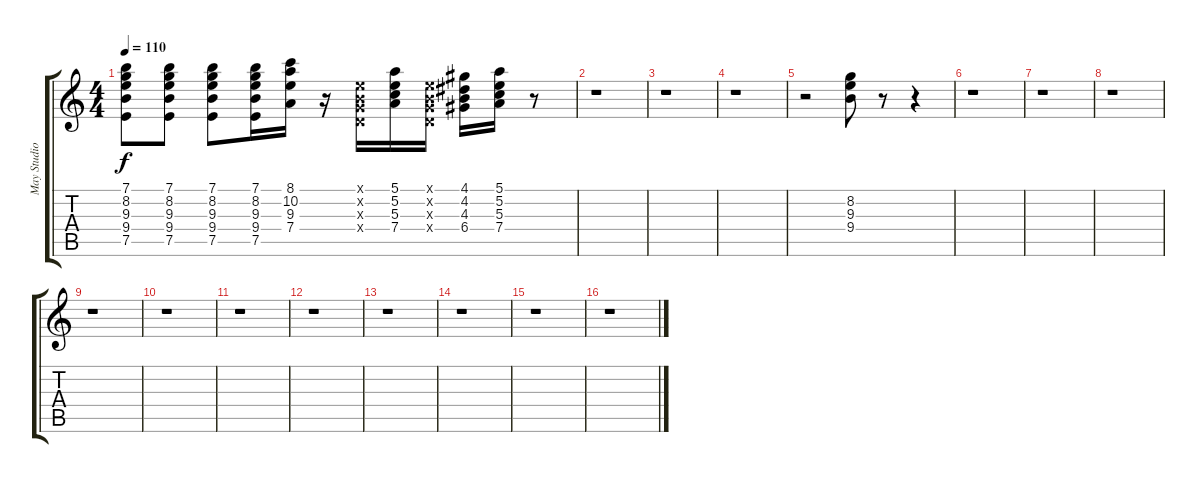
\track ("May Studio Guitar" "May Studio") {instrument electricguitarclean}
\staff {score tabs}
\tuning (E4 B3 G3 D3 A2 E2) {hide}
\ts (4 4)
\tempo 110
\clef g2
\ks c
(7.1 8.2 9.3 9.4 7.5).8{dy f} (7.1 8.2 9.3 9.4 7.5).8 (7.1 8.2 9.3 9.4 7.5).8 (7.1 8.2 9.3 9.4 7.5).16 (8.1 10.2 9.3 7.4).16 r.16 (0.1{x} 0.2{x} 0.3{x} 0.4{x}).16 (5.1 5.2 5.3 7.4).16 (0.1{x} 0.2{x} 0.3{x} 0.4{x}).16 (4.1 4.2 4.3 6.4).16 (5.1 5.2 5.3 7.4).16 r.8 |
r.1 |
r.1 |
r.1 |
r.2 (8.2 9.3 9.4).8 r.8 r.4 |
r.1 |
r.1 |
r.1 |
r.1 |
r.1 |
r.1 |
r.1 |
r.1 |
r.1 |
r.1 |
r.1
